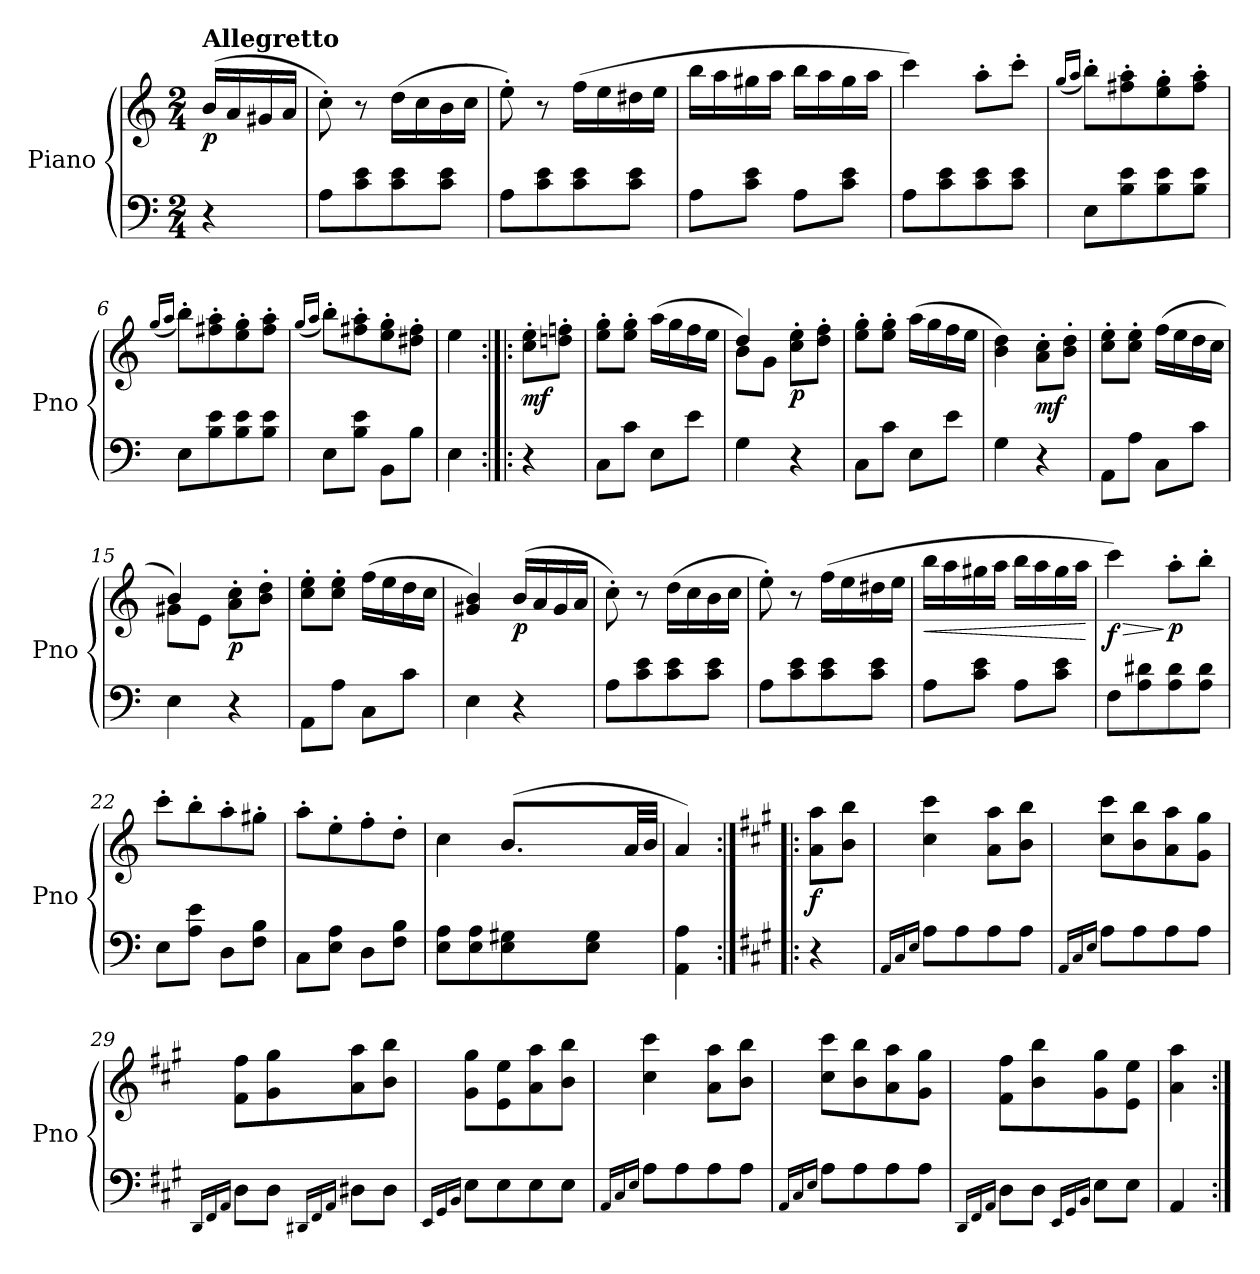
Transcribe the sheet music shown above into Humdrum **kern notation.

**kern	**kern	**dynam
*part1	*part1	*part1
*staff2	*staff1	*staff1/2
*I"Piano	*	*
*I'Pno	*	*
*clefF4	*clefG2	*
*k[]	*k[]	*
*M2/4	*M2/4	*
=	=	=
!	!LO:TX:a:B:t=Allegretto	!
!	!	!LO:DY:b
4r	(16b/LL	p
.	16a/	.
.	16g#X/	.
.	16a/JJ	.
=1	=1	=1
8A\L	8cc'\)	.
8c\ 8e\	8r	.
8c\ 8e\	(16dd\LL	.
.	16cc\	.
8c\ 8e\J	16b\	.
.	16cc\JJ	.
=2	=2	=2
8A\L	8ee'\)	.
8c\ 8e\	8r	.
8c\ 8e\	(16ff\LL	.
.	16ee\	.
8c\ 8e\J	16dd#X\	.
.	16ee\JJ	.
=3	=3	=3
8A\L	16bb\LL	.
.	16aa\	.
8c\ 8e\J	16gg#X\	.
.	16aa\JJ	.
8A\L	16bb\LL	.
.	16aa\	.
8c\ 8e\J	16gg#\	.
.	16aa\JJ	.
=4	=4	=4
8A\L	4ccc\)	.
8c\ 8e\	.	.
8c\ 8e\	8aa'\L	.
8c\ 8e\J	8ccc'\J	.
!!LO:LB:g=z
=5	=5	=5
.	(16qgg/LL	.
.	16qaa/JJ	.
8E\L	8bb'\L)	.
8B\ 8e\	8ff#X\' 8aa\'	.
8B\ 8e\	8ee\' 8gg\'	.
8B\ 8e\J	8ff#\' 8aa\'J	.
=6	=6	=6
.	(16qgg/LL	.
.	16qaa/JJ	.
8E\L	8bb'\L)	.
8B\ 8e\	8ff#X\' 8aa\'	.
8B\ 8e\	8ee\' 8gg\'	.
8B\ 8e\J	8ff#\' 8aa\'J	.
=7	=7	=7
.	(16qgg/LL	.
.	16qaa/JJ	.
8E\L	8bb'\L)	.
8B\ 8e\J	8ff#X\' 8aa\'	.
8BB\L	8ee\' 8gg\'	.
8B\J	8dd#X\' 8ff#\'J	.
=8	=8	=8
4E\	4ee\	.
=9:|!|:	=9:|!|:	=9:|!|:
!	!	!LO:DY:b
4r	8cc\' 8ee\'L	mf
.	8ddn\' 8ffn\'J	.
=10	=10	=10
8C\L	8ee\' 8gg\'L	.
8c\J	8ee\' 8gg\'J	.
8E\L	(>16aa\LL	.
.	16gg\	.
8e\J	16ff\	.
.	16ee\JJ	.
!!LO:LB:g=z
=11	=11	=11
*^	*^	*
4ryy	4G\	4dd/)	8b\L	.
.	.	.	8g\J	.
!	!	!	!	!LO:DY:b
4ryy	4r	8cc\' 8ee\'L	4ryy	p
.	.	8dd\' 8ff\'J	.	.
*v	*v	*	*	*
*	*v	*v	*
=12	=12	=12
8C\L	8ee\' 8gg\'L	.
8c\J	8ee\' 8gg\'J	.
8E\L	(16aa\LL	.
.	16gg\	.
8e\J	16ff\	.
.	16ee\JJ	.
=13	=13	=13
4G\	4b\ 4dd\)	.
!	!	!LO:DY:b
4r	8a\' 8cc\'L	mf
.	8b\' 8dd\'J	.
=14	=14	=14
8AA\L	8cc\' 8ee\'L	.
8A\J	8cc\' 8ee\'J	.
8C\L	(16ff\LL	.
.	16ee\	.
8c\J	16dd\	.
.	16cc\JJ	.
=15	=15	=15
*^	*^	*
4ryy	4E\	4b/)	8g#X\L	.
.	.	.	8e\J	.
!	!	!	!	!LO:DY:b
4ryy	4r	8a\' 8cc\'L	4ryy	p
.	.	8b\' 8dd\'J	.	.
*v	*v	*	*	*
*	*v	*v	*
=16	=16	=16
8AA\L	8cc\' 8ee\'L	.
8A\J	8cc\' 8ee\'J	.
8C\L	(16ff\LL	.
.	16ee\	.
8c\J	16dd\	.
.	16cc\JJ	.
!!LO:LB:g=z
=17	=17	=17
4E\	4g#X/ 4b/)	.
!	!	!LO:DY:b
4r	(>16b/LL	p
.	16a/	.
.	16g#/	.
.	16a/JJ	.
=18	=18	=18
8A\L	8cc'\)	.
8c\ 8e\	8r	.
8c\ 8e\	(16dd\LL	.
.	16cc\	.
8c\ 8e\J	16b\	.
.	16cc\JJ	.
=19	=19	=19
8A\L	8ee'\)	.
8c\ 8e\	8r	.
8c\ 8e\	(16ff\LL	.
.	16ee\	.
8c\ 8e\J	16dd#X\	.
.	16ee\JJ	.
=20	=20	=20
!	!	!LO:HP:b
!	!	!LO:DY:n=1:b
8A\L	16bb\LL	< other-dynamics
.	16aa\	.
8c\ 8e\J	16gg#X\	.
.	16aa\JJ	.
8A\L	16bb\LL	.
.	16aa\	.
8c\ 8e\J	16gg#\	.
.	16aa\JJ	.
.	.	[
=21	=21	=21
!	!	!LO:HP:b
!	!	!LO:DY:n=1:b
8F\L	4ccc\)	> f
8A\ 8d#X\	.	.
!	!	!LO:DY:n=2:b
8A\ 8d#\	8aa'\L	] p
8A\ 8d#\J	8bb'\J	.
!!LO:LB:g=z
=22	=22	=22
8E\L	8ccc'\L	.
8A\ 8e\J	8bb'\	.
8D\L	8aa'\	.
8F\ 8B\J	8gg#X'\J	.
=23	=23	=23
8C\L	8aa'\L	.
8E\ 8A\J	8ee'\	.
8D\L	8ff'\	.
8F\ 8B\J	8dd'\J	.
=24	=24	=24
*^	*^	*
4ryy	8E\ 8A\L	4cc\	4ryy	.
.	8E\ 8A\	.	.	.
8.ryy	8E\ 8G#X\	(8.b/L	32cc!yy	.
.	.	.	32b!yy	.
.	.	.	32cc!yy	.
.	.	.	32b!yy	.
.	8E\ 8G#\J	.	32cc!yy	.
.	.	.	32b!yy	.
16ryy	.	32a/LL	16ryy	.
.	.	32b/JJJ	.	.
*v	*v	*	*	*
*	*v	*v	*
=25	=25	=25
4AA\ 4A\	4a/)	.
=26:|!|:	=26:|!|:	=26:|!|:
*k[f#c#g#]	*k[f#c#g#]	*
!	!	!LO:DY:b
4r	8a\ 8aa\L	f
.	8b\ 8bb\J	.
=27	=27	=27
16qAA/LL	.	.
16qC#/	.	.
16qE/JJ	.	.
8A\L	4cc#\ 4ccc#\	.
8A\	.	.
8A\	8a\ 8aa\L	.
8A\J	8b\ 8bb\J	.
!!LO:PB:g=z
=28	=28	=28
16qAA/LL	.	.
16qC#/	.	.
16qE/JJ	.	.
8A\L	8cc#\ 8ccc#\L	.
8A\	8b\ 8bb\	.
8A\	8a\ 8aa\	.
8A\J	8g#\ 8gg#\J	.
=29	=29	=29
16qDD/LL	.	.
16qFF#/	.	.
16qAA/JJ	.	.
8D\L	8f#\ 8ff#\L	.
8D\J	8g#\ 8gg#\	.
16qDD#X/LL	.	.
16qFF#/	.	.
16qAA/JJ	.	.
8D#X\L	8a\ 8aa\	.
8D#\J	8b\ 8bb\J	.
=30	=30	=30
16qEE/LL	.	.
16qGG#/	.	.
16qBB/JJ	.	.
8E\L	8g#\ 8gg#\L	.
8E\	8e\ 8ee\	.
8E\	8a\ 8aa\	.
8E\J	8b\ 8bb\J	.
=31	=31	=31
16qAA/LL	.	.
16qC#/	.	.
16qE/JJ	.	.
8A\L	4cc#\ 4ccc#\	.
8A\	.	.
8A\	8a\ 8aa\L	.
8A\J	8b\ 8bb\J	.
=32	=32	=32
16qAA/LL	.	.
16qC#/	.	.
16qE/JJ	.	.
8A\L	8cc#\ 8ccc#\L	.
8A\	8b\ 8bb\	.
8A\	8a\ 8aa\	.
8A\J	8g#\ 8gg#\J	.
!!LO:LB:g=z
=33	=33	=33
16qDD/LL	.	.
16qFF#/	.	.
16qAA/JJ	.	.
8D\L	8f#\ 8ff#\L	.
8D\J	8b\ 8bb\	.
16qEE/LL	.	.
16qGG#/	.	.
16qBB/JJ	.	.
8E\L	8g#\ 8gg#\	.
8E\J	8e\ 8ee\J	.
=34	=34	=34
4AA/	4a\ 4aa\	.
=:|!	=:|!	=:|!
*-	*-	*-
